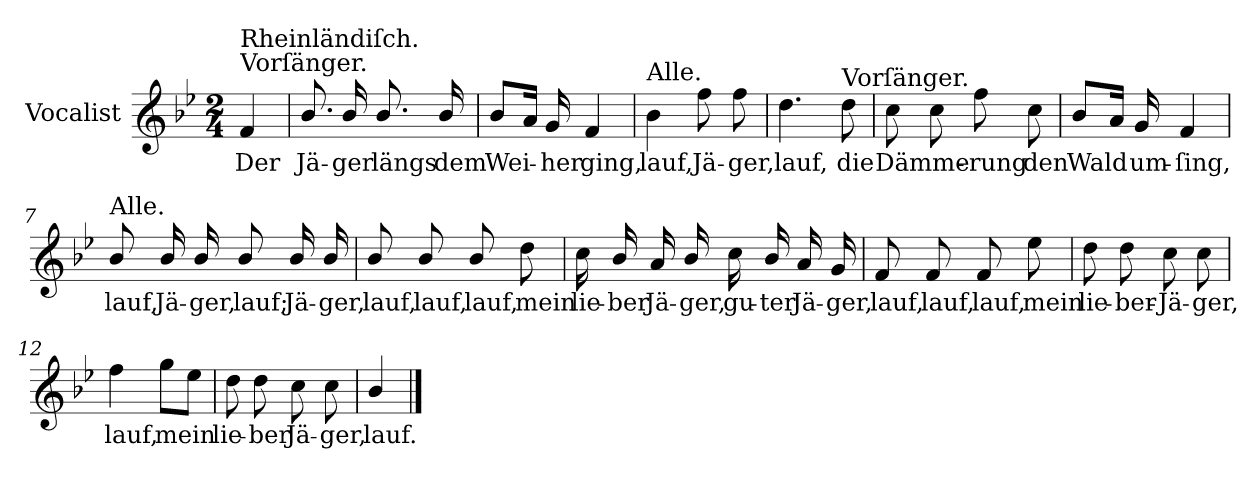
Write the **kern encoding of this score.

**kern	**text
*part1	*part1
*staff1	*staff1
*I"Vocalist	*
*k[b-e-]	*
*B-:	*
*M2/4	*
=	=
!LO:TX:a:t=Vorſänger.	!
!LO:TX:a:t=Rheinländiſch.	!
4f	Der
=1	=1
8.b-/	Jä-
16b-/	-ger
8.b-/	längs
16b-/	dem
=2	=2
8b-L	Wei-
16aJk	.
16g	-her
4f	ging,
=3	=3
!LO:TX:a:t=Alle.	!
4b-	lauf,
8ff	Jä-
8ff	-ger,
=4	=4
4.dd	lauf,
!LO:TX:a:t=Vorſänger.	!
8dd	die
=5	=5
8cc	Dämme-
8cc	.
8ff	-rung
8cc	den
=6	=6
8b-L	Wald
16aJk	.
16g	um-
4f	-ſing,
=7	=7
!LO:TX:a:t=Alle.	!
8b-/	lauf,
16b-/	Jä-
16b-/	-ger,
8b-/	lauf;
16b-/	Jä-
16b-/	-ger,
=8	=8
8b-/	lauf,
8b-/	lauf,
8b-/	lauf,
8dd	mein
=9	=9
16cc	lie-
16b-/	-ber
16a	Jä-
16b-/	-ger,
16cc	gu-
16b-/	-ter
16a	Jä-
16g	-ger,
=10	=10
8f	lauf,
8f	lauf,
8f	lauf,
8ee-	mein
=11	=11
8dd	lie-
8dd	-ber-
8cc	-Jä-
8cc	-ger,
=12	=12
4ff	lauf,
8ggL	mein
8ee-J	.
=13	=13
8dd	lie-
8dd	-ber
8cc	Jä-
8cc	-ger,
=14	=14
4b-/	lauf.
==	==
*-	*-
